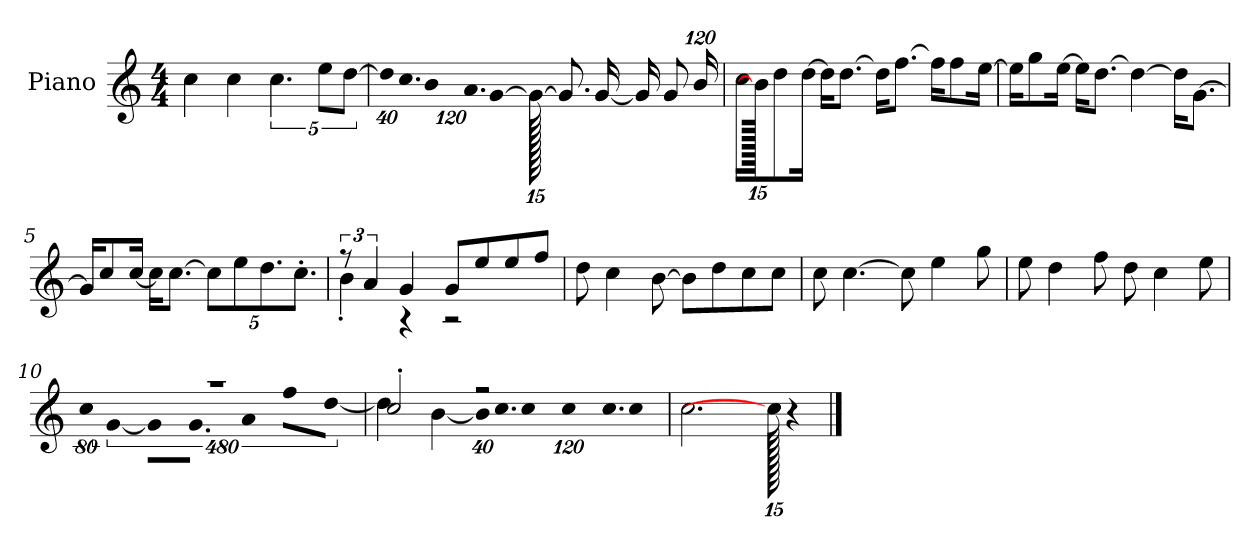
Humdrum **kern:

**kern
*part1
*staff1
*I"Piano
*I'P-no
*clefG2
*k[]
*M4/4
*MM90
=1
4cc\
4cc\
5.cc\
10ee\L
[10dd\J
=2
*Xbrackettup
!LO:N:vis=32
640%23dd\KLL]
!LO:N:vis=16.
960%103cc\J
!LO:N:vis=8
960%137b\
!LO:N:vis=16.
960%103a\L
[384%41g\J
1920g\_
8.g/L]
[16g/Jk
16g/KL]
8g/
[1920%119b/Jk
=3
16cc\KL
1920b/]
8dd\
[16dd\Jk
16dd\KL]
[8.dd\J
16dd\KL]
[8.ff\J
16ff\KL]
8ff\
[16ee\Jk
=4
16ee\KL]
8gg\
[16ee\Jk
16ee\KL]
[8.dd\J
4dd\_
16dd\KL]
[8.g\J
!!LO:LB:g=z
=5
16g/KL]
8cc/
[16cc/Jk
16cc\KL]
[8.cc\J
10cc\L]
10ee\
10.dd\
10.cc'\J
=6
*brackettup
*^
12r	4b'\
6a/	.
4g/	4r
8g/L	2r
8ee/	.
8ee/	.
8ff/J	.
*v	*v
=7
8dd\
4cc\
[8b\
8b\L]
8dd\
8cc\
8cc\J
=8
8cc\
[4.cc\
8cc\]
4ee\
8gg\
=9
8ee\
4dd\
8ff\
8dd\
4cc\
8ee\
!!LO:LB:g=z
=10
*^
!	!LO:N:vis=8
1r	640%71cc\
!	!LO:N:vis=4
.	[1920%427g\
!	!LO:N:vis=16
.	1920%107g\KL]
.	9.g\J
!	!LO:N:vis=4
.	1920%427a\
!	!LO:N:vis=8
.	640%71ff\L
!	!LO:N:vis=8
.	[640%71dd\J
=11	=11
2cc'/	4dd\]
.	[4b\
*	*Xbrackettup
!	!LO:N:vis=32
2r	640%23b\KLL]
!	!LO:N:vis=16.
.	960%103cc\
!	!LO:N:vis=16
.	1920%137cc\
!	!LO:N:vis=16
.	1920%137cc\
!	!LO:N:vis=16.
.	960%103cc\
.	[384%41cc\J
*v	*v
=12
2.cc\
1920cc\]
4r
==
*-
